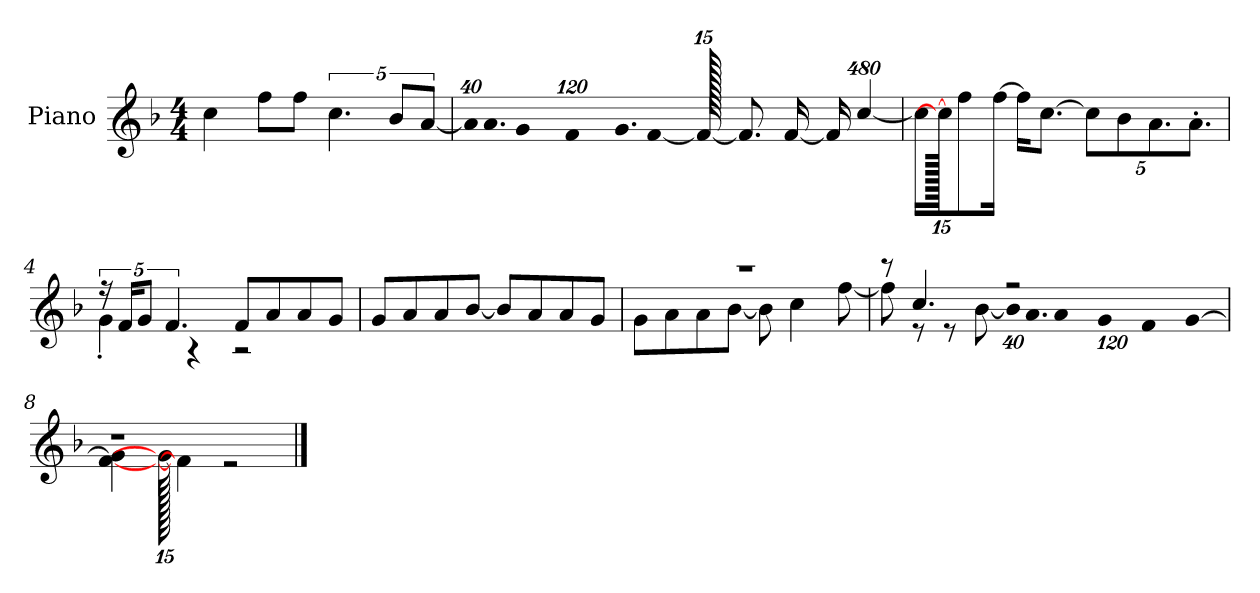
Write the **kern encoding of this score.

**kern
*part1
*staff1
*I"Piano
*I'P-no
*clefG2
*k[b-]
*M4/4
*MM90
=1
4cc\
8ff\L
8ff\J
5.cc\
10b-/L
[10a/J
=2
*Xbrackettup
!LO:N:vis=32
640%23a/KLL]
!LO:N:vis=16.
960%103a/
!LO:N:vis=16
1920%137g/
!LO:N:vis=16
1920%137f/
!LO:N:vis=16.
960%103g/
[384%41f/J
1920f/_
8.f/L]
[16f/Jk
16f/KL]
[1920%359cc/
=3
16cc\KL]
1920cc/_
8ff\
[16ff\Jk
16ff\KL]
[8.cc\J
10cc\L]
10b-\
10.a\
10.a'\J
=4
*brackettup
*^
20r	4g'\
20f/KL	.
10g/J	.
5.f/	.
.	4r
8f/L	2r
8a/	.
8a/	.
8g/J	.
*v	*v
!!LO:LB:g=z
=5
8g/L
8a/
8a/
[8b-/J
8b-/L]
8a/
8a/
8g/J
=6
*^
1r	8g\L
.	8a\
.	8a\
.	[8b-\J
.	8b-\]
.	4cc\
.	[8ff\
=7	=7
8r	8ff\]
4.cc/	8r
.	8r
.	[8b-\
*	*Xbrackettup
!	!LO:N:vis=32
2r	640%23b-\KLL]
!	!LO:N:vis=16.
.	960%103a\J
!	!LO:N:vis=8
.	960%137a\
!	!LO:N:vis=16
.	1920%137g\L
!	!LO:N:vis=32
.	640%23f\K
.	[384%41g\J
=8	=8
1r	[4f\ 4g\]
.	1920g\_
.	4f\]
.	2r
1920ryy	.
*v	*v
==
*-
